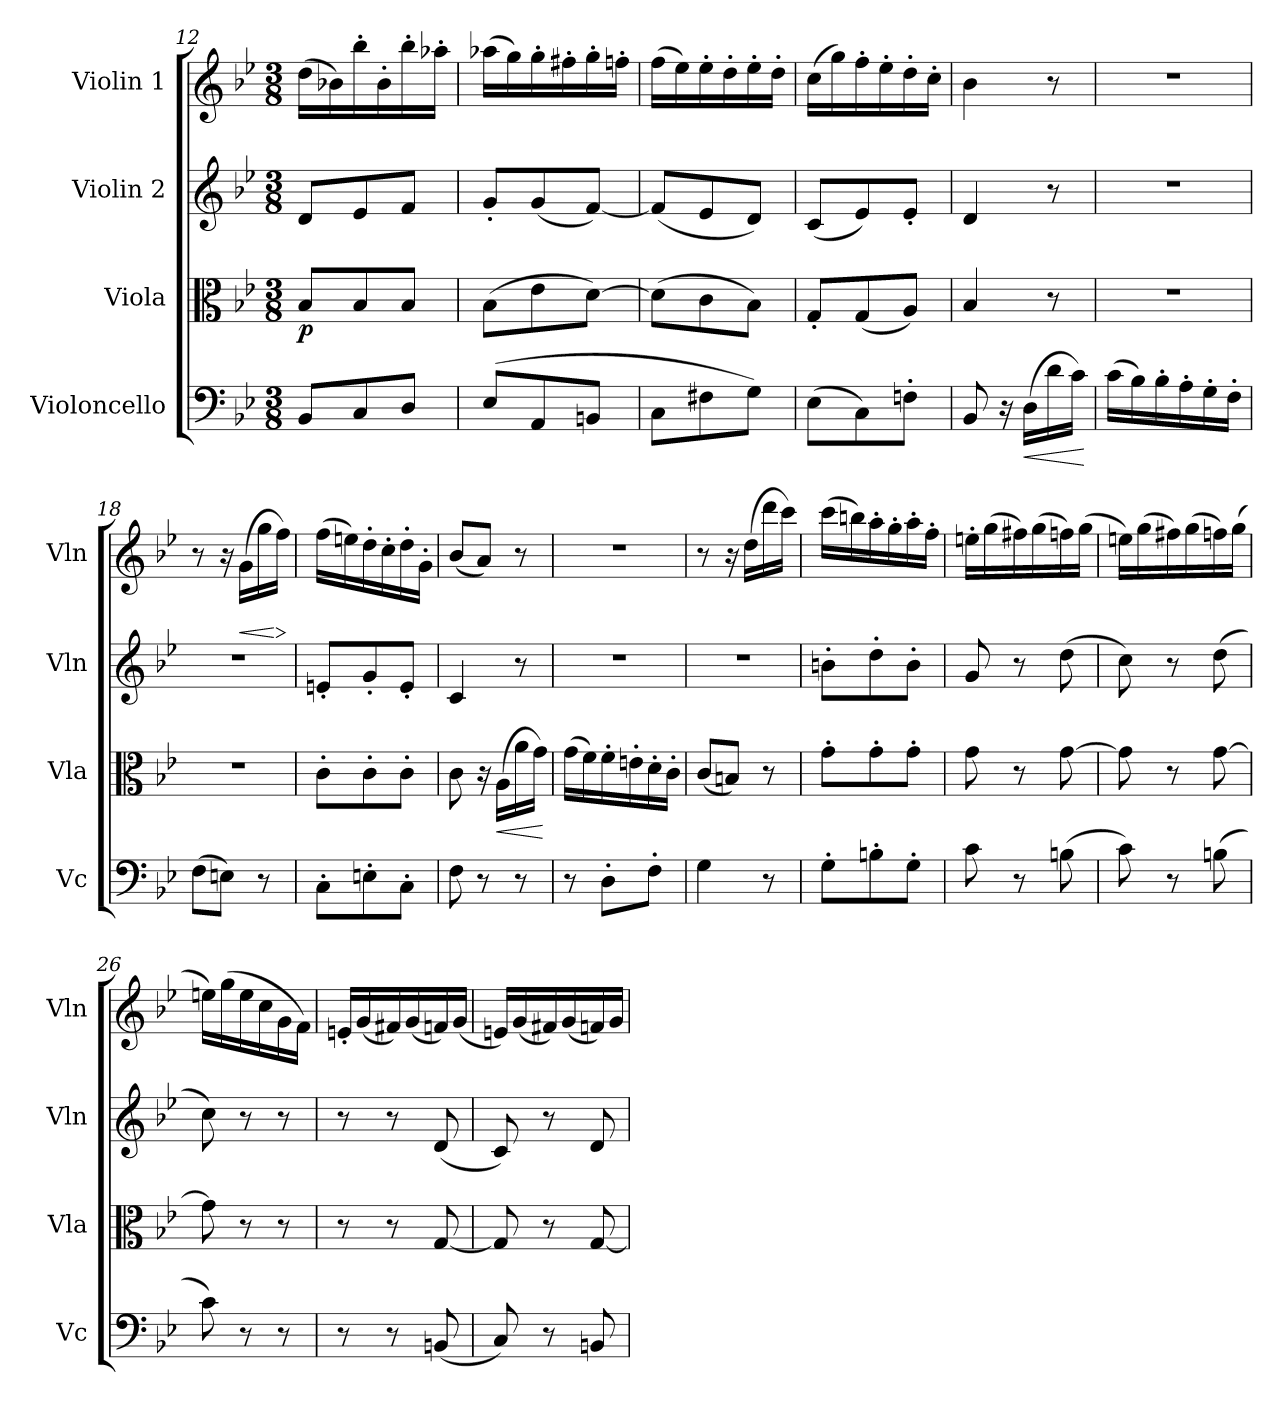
**kern	**dynam	**kern	**dynam	**kern	**kern	**dynam
*part4	*part4	*part3	*part3	*part2	*part1	*part1
*staff4	*staff4	*staff3	*staff3	*staff2	*staff1	*staff1
*I"Violoncello	*	*I"Viola	*	*I"Violin 2	*I"Violin 1	*
*I'Vc	*	*I'Vla	*	*I'Vln	*I'Vln	*
*clefF4	*	*clefC3	*	*clefG2	*clefG2	*
*k[b-e-]	*	*k[b-e-]	*	*k[b-e-]	*k[b-e-]	*
*M3/8	*	*M3/8	*	*M3/8	*M3/8	*
=12	=12	=12	=12	=12	=12	=12
!	!	!	!LO:DY:b	!	!	!
8BB-/L	.	8B-/L	p	8d/L	(16dd\LL	.
.	.	.	.	.	16b-X\)	.
8C/	.	8B-/	.	8e-/	16bb-'\	.
.	.	.	.	.	16b-'\	.
8D/J	.	8B-/J	.	8f/J	16bb-'\	.
.	.	.	.	.	16aa-X'\JJ	.
=13	=13	=13	=13	=13	=13	=13
(8E-/L	.	(8B-\L	.	8g'/L	(16aa-X\LL	.
.	.	.	.	.	16gg\)	.
8AA/	.	8e-\	.	(8g/	16gg'\	.
.	.	.	.	.	16ff#X'\	.
8BBn/J	.	[8d\J)	.	[8f/J)	16gg'\	.
.	.	.	.	.	16ffn'\JJ	.
=14	=14	=14	=14	=14	=14	=14
8C\L	.	(8d\L]	.	(8f/L]	(16ff\LL	.
.	.	.	.	.	16ee-\)	.
8F#X\	.	8c\	.	8e-/	16ee-'\	.
.	.	.	.	.	16dd'\	.
8G\J)	.	8B-\J)	.	8d/J)	16ee-'\	.
.	.	.	.	.	16dd'\JJ	.
!!LO:LB:g=z
=15	=15	=15	=15	=15	=15	=15
(8E-\L	.	8G'/L	.	(8c/L	(16cc\LL	.
.	.	.	.	.	16gg\)	.
8C\)	.	(8G/	.	8e-/)	16ff'\	.
.	.	.	.	.	16ee-'\	.
8Fn'\J	.	8A/J)	.	8e-'/J	16dd'\	.
.	.	.	.	.	16cc'\JJ	.
=16	=16	=16	=16	=16	=16	=16
8BB-/	.	4B-/	.	4d/	4b-\	.
16r	.	.	.	.	.	.
!	!LO:HP:b	!	!	!	!	!
(16D\LL	<	.	.	.	.	.
16d\	.	8r	.	8r	8r	.
16c\JJ)	.	.	.	.	.	.
.	[	.	.	.	.	.
=17	=17	=17	=17	=17	=17	=17
(16c\LL	.	4.r	.	4.r	4.r	.
16B-\)	.	.	.	.	.	.
16B-'\	.	.	.	.	.	.
16A'\	.	.	.	.	.	.
16G'\	.	.	.	.	.	.
16F'\JJ	.	.	.	.	.	.
!!LO:LB:g=z
=18	=18	=18	=18	=18	=18	=18
(8F\L	.	4.r	.	4.r	8r	.
8En\J)	.	.	.	.	16r	.
!	!	!	!	!	!	!LO:HP:b
.	.	.	.	.	(16g\LL	<
8r	.	.	.	.	16gg\	.
!	!	!	!	!	!	!LO:HP:n=1:b
.	.	.	.	.	16ff\JJ)	[ >
.	.	.	.	.	.	]
=19	=19	=19	=19	=19	=19	=19
8C'\L	.	8c'\L	.	8en'/L	(16ff\LL	.
.	.	.	.	.	16een\)	.
8En'\	.	8c'\	.	8g'/	16dd'\	.
.	.	.	.	.	16cc'\	.
8C'\J	.	8c'\J	.	8e'/J	16dd'\	.
.	.	.	.	.	16g'\JJ	.
=20	=20	=20	=20	=20	=20	=20
8F\	.	8c\	.	4c/	(8b-/L	.
8r	.	16r	.	.	8a/J)	.
!	!	!	!LO:HP:b	!	!	!
.	.	(16A\LL	<	.	.	.
8r	.	16a\	.	8r	8r	.
.	.	16g\JJ)	.	.	.	.
.	.	.	[	.	.	.
=21	=21	=21	=21	=21	=21	=21
8r	.	(16g\LL	.	4.r	4.r	.
.	.	16f\)	.	.	.	.
8D'\L	.	16f'\	.	.	.	.
.	.	16en'\	.	.	.	.
8F'\J	.	16d'\	.	.	.	.
.	.	16c'\JJ	.	.	.	.
=22	=22	=22	=22	=22	=22	=22
4G\	.	(8c/L	.	4.r	8r	.
.	.	8Bn/J)	.	.	16r	.
.	.	.	.	.	(16dd\LL	.
8r	.	8r	.	.	16ddd\	.
.	.	.	.	.	16ccc\JJ)	.
=23	=23	=23	=23	=23	=23	=23
8G'\L	.	8g'\L	.	8bn'\L	(16ccc\LL	.
.	.	.	.	.	16bbn\)	.
8Bn'\	.	8g'\	.	8dd'\	16aa'\	.
.	.	.	.	.	16gg'\	.
8G'\J	.	8g'\J	.	8b'\J	16aa'\	.
.	.	.	.	.	16ff'\JJ	.
=24	=24	=24	=24	=24	=24	=24
8c\	.	8g\	.	8g/	16een'\LL	.
.	.	.	.	.	(16gg\	.
8r	.	8r	.	8r	16ff#X\)	.
.	.	.	.	.	(16gg\	.
(8Bn\	.	[8g\	.	(8dd\	16ffn\)	.
.	.	.	.	.	(16gg\JJ	.
!!LO:PB:g=z
=25	=25	=25	=25	=25	=25	=25
8c\)	.	8g\]	.	8cc\)	16een\LL)	.
.	.	.	.	.	(16gg\	.
8r	.	8r	.	8r	16ff#X\)	.
.	.	.	.	.	(16gg\	.
(8Bn\	.	[8g\	.	(8dd\	16ffn\)	.
.	.	.	.	.	(16gg\JJ	.
=26	=26	=26	=26	=26	=26	=26
8c\)	.	8g\]	.	8cc\)	16een\LL)	.
.	.	.	.	.	(16gg\	.
8r	.	8r	.	8r	16ee\	.
.	.	.	.	.	16cc\	.
8r	.	8r	.	8r	16g\	.
.	.	.	.	.	16f\JJ)	.
!!LO:LB:g=z
=27	=27	=27	=27	=27	=27	=27
8r	.	8r	.	8r	16en'/LL	.
.	.	.	.	.	(16g/	.
8r	.	8r	.	8r	16f#X/)	.
.	.	.	.	.	(16g/	.
(8BBn/	.	[8G/	.	(8d/	16fn/)	.
.	.	.	.	.	(16g/JJ	.
=28	=28	=28	=28	=28	=28	=28
8C/)	.	8G/]	.	8c/)	16en/LL)	.
.	.	.	.	.	(16g/	.
8r	.	8r	.	8r	16f#X/)	.
.	.	.	.	.	(16g/	.
8BBn/	.	[8G/	.	8d/	16fn/)	.
.	.	.	.	.	16g/JJ	.
=	=	=	=	=	=	=
*-	*-	*-	*-	*-	*-	*-
